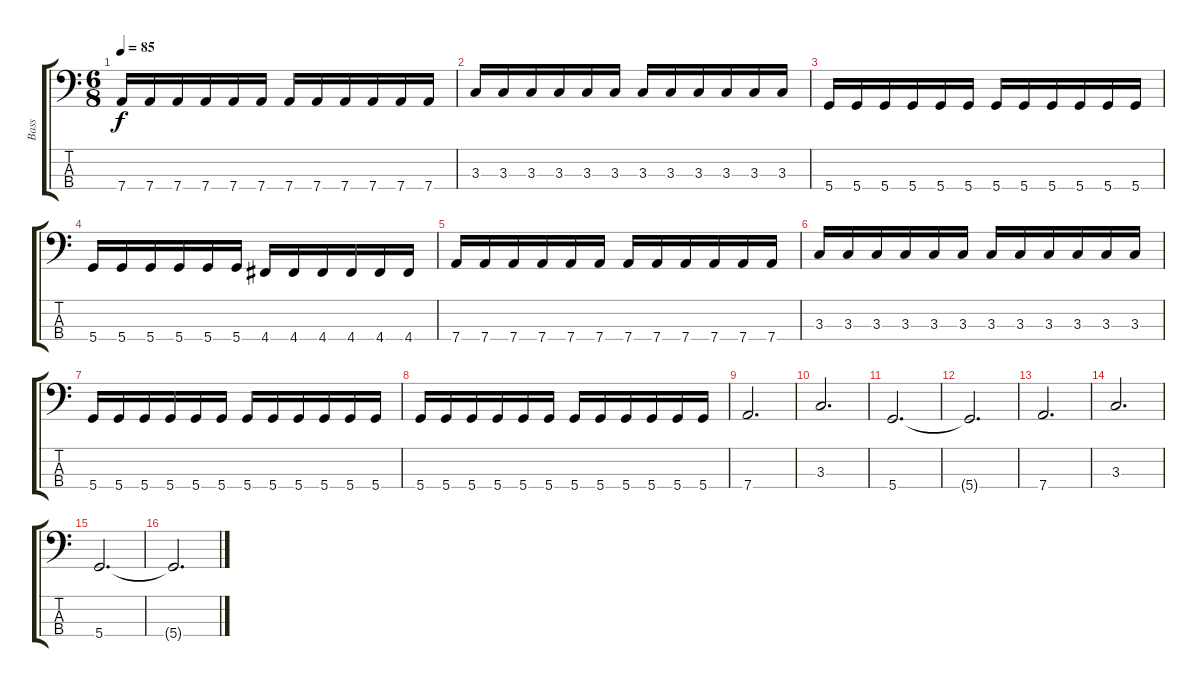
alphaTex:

\track ("Bass" "Bass") {instrument electricbassfinger}
\staff {score tabs}
\tuning (G2 D2 A1 D1) {hide}
\ts (6 8)
\tempo 85
\clef f4
\ks c
7.4.16{dy f} 7.4.16 7.4.16 7.4.16 7.4.16 7.4.16 7.4.16 7.4.16 7.4.16 7.4.16 7.4.16 7.4.16 |
3.3.16 3.3.16 3.3.16 3.3.16 3.3.16 3.3.16 3.3.16 3.3.16 3.3.16 3.3.16 3.3.16 3.3.16 |
5.4.16 5.4.16 5.4.16 5.4.16 5.4.16 5.4.16 5.4.16 5.4.16 5.4.16 5.4.16 5.4.16 5.4.16 |
5.4.16 5.4.16 5.4.16 5.4.16 5.4.16 5.4.16 4.4.16 4.4.16 4.4.16 4.4.16 4.4.16 4.4.16 |
7.4.16 7.4.16 7.4.16 7.4.16 7.4.16 7.4.16 7.4.16 7.4.16 7.4.16 7.4.16 7.4.16 7.4.16 |
3.3.16 3.3.16 3.3.16 3.3.16 3.3.16 3.3.16 3.3.16 3.3.16 3.3.16 3.3.16 3.3.16 3.3.16 |
5.4.16 5.4.16 5.4.16 5.4.16 5.4.16 5.4.16 5.4.16 5.4.16 5.4.16 5.4.16 5.4.16 5.4.16 |
5.4.16 5.4.16 5.4.16 5.4.16 5.4.16 5.4.16 5.4.16 5.4.16 5.4.16 5.4.16 5.4.16 5.4.16 |
7.4.2{d} |
3.3.2{d} |
5.4.2{d} |
5.4{t}.2{d} |
7.4.2{d} |
3.3.2{d} |
5.4.2{d} |
5.4{t}.2{d}
